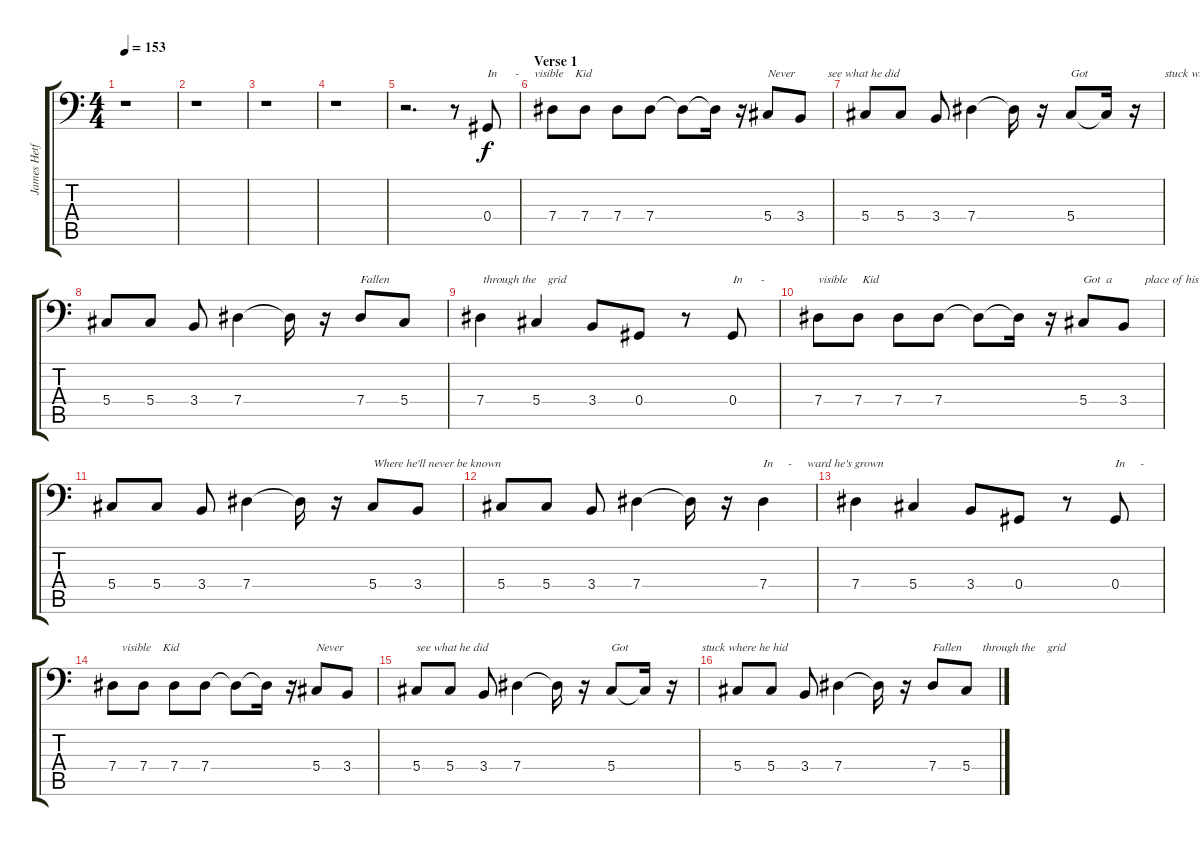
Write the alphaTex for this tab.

\track ("James Hetfield (Vocals)" "James Hetf") {instrument lead8bassandlead}
\staff {score tabs}
\tuning (Bb3 F3 Db3 Ab2 Eb2 Ab1) {hide}
\ts (4 4)
\tempo 153
\clef f4
\ks c
r.1{dy f} |
r.1 |
r.1 |
r.1 |
r.2{d} r.8 0.4.8{txt "In      -     visible    Kid"} |
\section ("" "Verse 1")
7.4.8 7.4.8 7.4.8 7.4.8 7.4{t}.8 7.4{t}.16 r.16 5.4.8{txt "Never           see what he did"} 3.4.8 |
5.4.8 5.4.8 3.4.8 7.4.4 7.4{t}.16 r.16 5.4.8{txt "Got"} 5.4{t}.16 r.16{txt "          stuck where he hid"} |
5.4.8 5.4.8 3.4.8 7.4.4 7.4{t}.16 r.16 7.4.8{txt "Fallen"} 5.4.8 |
7.4.4{txt " through the    grid"} 5.4.4 3.4.8 0.4.8 r.8 0.4.8{txt "In      - "} |
7.4.8{txt "visible     Kid"} 7.4.8 7.4.8 7.4.8 7.4{t}.8 7.4{t}.16 r.16 5.4.8{txt "Got  a           place of his own"} 3.4.8 |
5.4.8 5.4.8 3.4.8 7.4.4 7.4{t}.16 r.16 5.4.8{txt "Where he'll never be known"} 3.4.8 |
5.4.8 5.4.8 3.4.8 7.4.4 7.4{t}.16 r.16 7.4.4{txt "In     -     ward he's grown"} |
7.4.4 5.4.4 3.4.8 0.4.8 r.8 0.4.8{txt "In     - "} |
7.4.8{txt "   visible    Kid"} 7.4.8 7.4.8 7.4.8 7.4{t}.8 7.4{t}.16 r.16 5.4.8{txt "Never           "} 3.4.8 |
5.4.8{txt "see what he did"} 5.4.8 3.4.8 7.4.4 7.4{t}.16 r.16 5.4.8{txt "Got"} 5.4{t}.16 r.16{txt "          stuck where he hid"} |
5.4.8 5.4.8 3.4.8 7.4.4 7.4{t}.16 r.16 7.4.8{txt "Fallen       through the    grid"} 5.4.8
